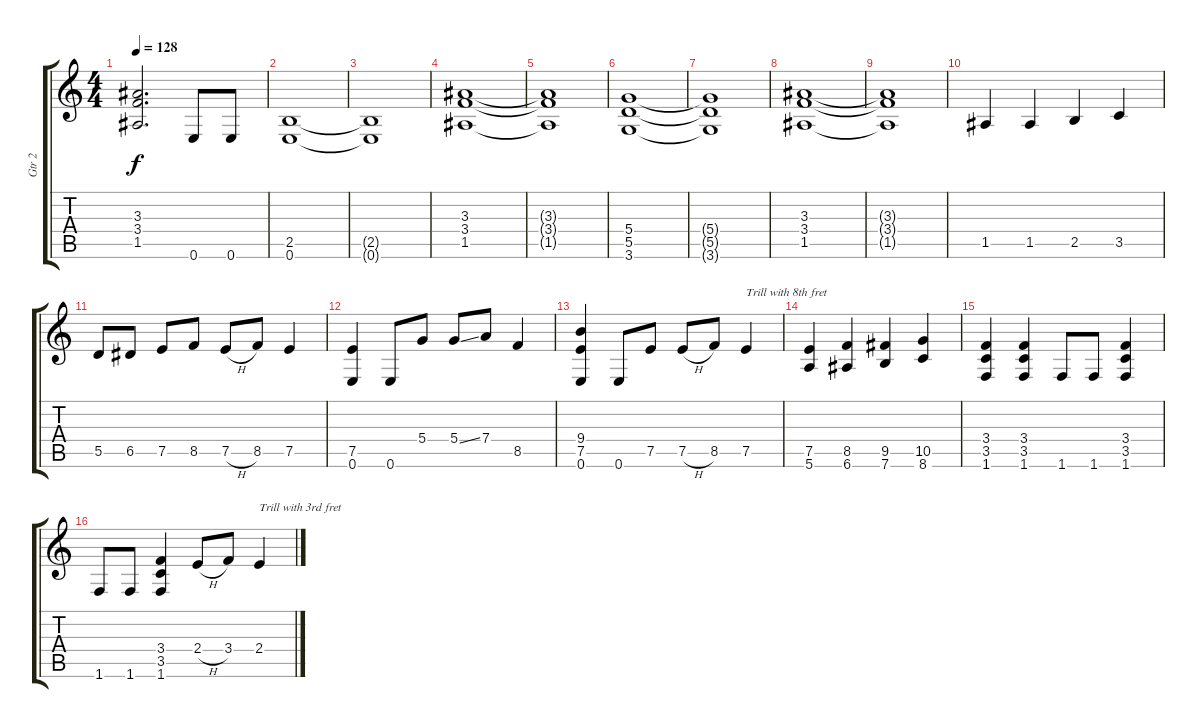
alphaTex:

\track ("Gtr 2" "Gtr 2") {instrument distortionguitar}
\staff {score tabs}
\tuning (E4 B3 G3 D3 A2 E2) {hide}
\ts (4 4)
\tempo 128
\clef g2
\ks c
(3.3{t} 3.4{t} 1.5{t}).2{d dy f} 0.6.8 0.6.8 |
(2.5 0.6).1 |
(2.5{t} 0.6{t}).1 |
(3.3 3.4 1.5).1 |
(3.3{t} 3.4{t} 1.5{t}).1 |
(5.4 5.5 3.6).1 |
(5.4{t} 5.5{t} 3.6{t}).1 |
(3.3 3.4 1.5).1 |
(3.3{t} 3.4{t} 1.5{t}).1 |
1.5.4 1.5.4 2.5.4 3.5.4 |
5.5.8 6.5.8 7.5.8 8.5.8 7.5{h}.8 8.5.8 7.5.4 |
(7.5 0.6).4 0.6.8 5.4.8 5.4{ss}.8 7.4.8 8.5.4 |
(9.4 7.5 0.6).4 0.6.8 7.5.8 7.5{h}.8 8.5.8 7.5.4{txt "Trill with 8th fret"} |
(7.5 5.6).4 (8.5 6.6).4 (9.5 7.6).4 (10.5 8.6).4 |
(3.4 3.5 1.6).4 (3.4 3.5 1.6).4 1.6.8 1.6.8 (3.4 3.5 1.6).4 |
1.6.8 1.6.8 (3.4 3.5 1.6).4 2.4{h}.8 3.4.8 2.4.4{txt "Trill with 3rd fret"}
